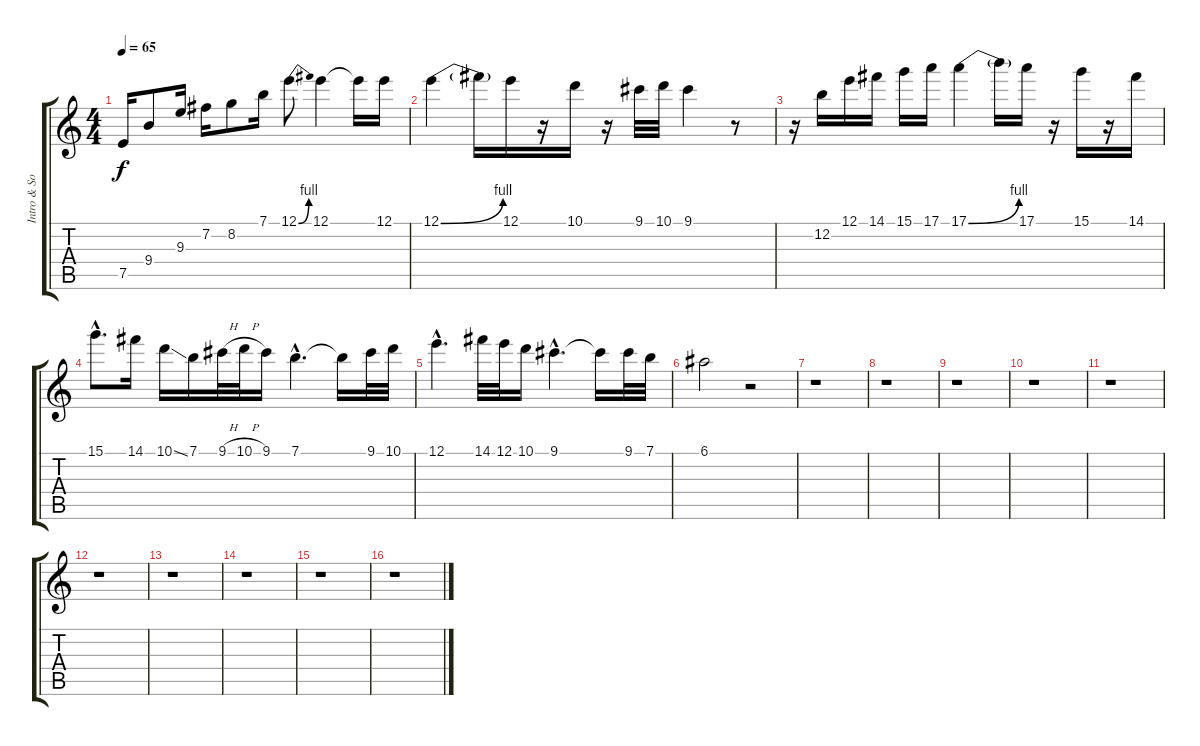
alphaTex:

\track ("Intro & Solo Gtr." "Intro & So") {instrument overdrivenguitar}
\staff {score tabs}
\tuning (E4 B3 G3 D3 A2 E2) {hide}
\ts (4 4)
\tempo 65
\clef g2
\ks c
7.5.16{dy f} 9.4.8 9.3.16 7.2.16 8.2.8 7.1.16 12.1{be (bend 0 0 60 4)}.8 12.1.4 12.1{t}.16 12.1.16 |
12.1{be (bend 0 0 60 4)}.4 12.1{t}.16 12.1.16 r.16 10.1.16 r.16 9.1.32 10.1.32 9.1.4 r.8 |
r.16 12.2.16 12.1.16 14.1.16 15.1.16 17.1.16 17.1{be (bend 0 0 60 4)}.4 17.1{t}.16 17.1.16 r.16 15.1.16 r.16 14.1.16 |
15.1{hac}.8{d} 14.1.16 10.1{ss}.16 7.1.16 9.1{h}.32 10.1{h}.32 9.1.16 7.1{hac}.4{d} 7.1{t}.16 9.1.32 10.1.32 |
12.1{hac}.4{d} 14.1.32 12.1.32 10.1.16 9.1{hac}.4{d} 9.1{t}.16 9.1.32 7.1.32 |
6.1.2 r.2 |
r.1 |
r.1 |
r.1 |
r.1 |
r.1 |
r.1 |
r.1 |
r.1 |
r.1 |
r.1
